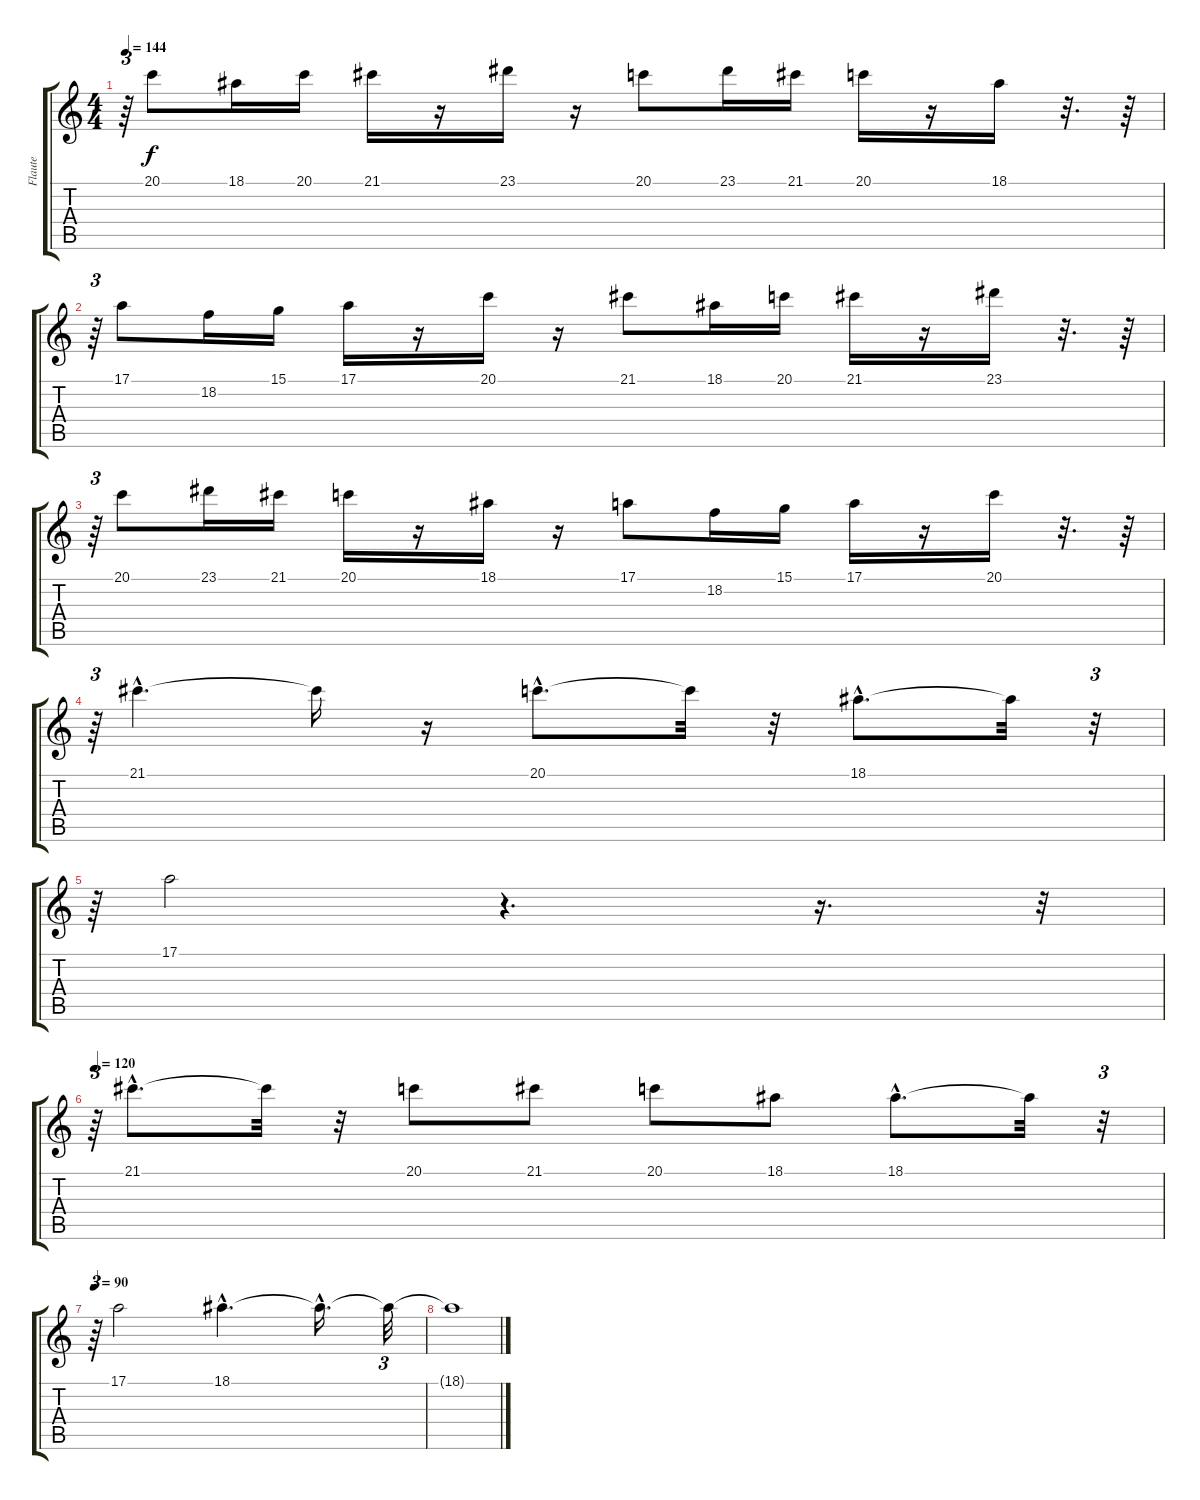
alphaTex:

\track ("Flaute" "Flaute") {instrument flute}
\staff {score tabs}
\tuning (E4 B3 G3 D3 A2 E2) {hide}
\ts (4 4)
\tempo 144
\clef g2
\ks c
r.64{tu (3 2) dy f} 20.1.8 18.1.16 20.1.16 21.1.16 r.16 23.1.16 r.16 20.1.8 23.1.16 21.1.16 20.1.16 r.16 18.1.16 r.32{d} r.64 |
r.64{tu (3 2)} 17.1.8 18.2.16 15.1.16 17.1.16 r.16 20.1.16 r.16 21.1.8 18.1.16 20.1.16 21.1.16 r.16 23.1.16 r.32{d} r.64 |
r.64{tu (3 2)} 20.1.8 23.1.16 21.1.16 20.1.16 r.16 18.1.16 r.16 17.1.8 18.2.16 15.1.16 17.1.16 r.16 20.1.16 r.32{d} r.64 |
r.64{tu (3 2)} 21.1{hac}.4{d} 21.1{t}.16 r.16 20.1{hac}.8{d} 20.1{t}.32 r.32 18.1{hac}.8{d} 18.1{t}.32 r.32{tu (3 2)} |
r.64{tu (3 2)} 17.1.2 r.4{d} r.16{d} r.32{tu (3 2)} |
\tempo 120
r.64{tu (3 2)} 21.1{hac}.8{d} 21.1{t}.32 r.32 20.1.8 21.1.8 20.1.8 18.1.8 18.1{hac}.8{d} 18.1{t}.32 r.32{tu (3 2)} |
\tempo 90
r.64{tu (3 2)} 17.1.2 18.1{hac}.4{d} 18.1{hac t}.16{d} 18.1{t}.32{tu (3 2)} |
18.1{t}.1
